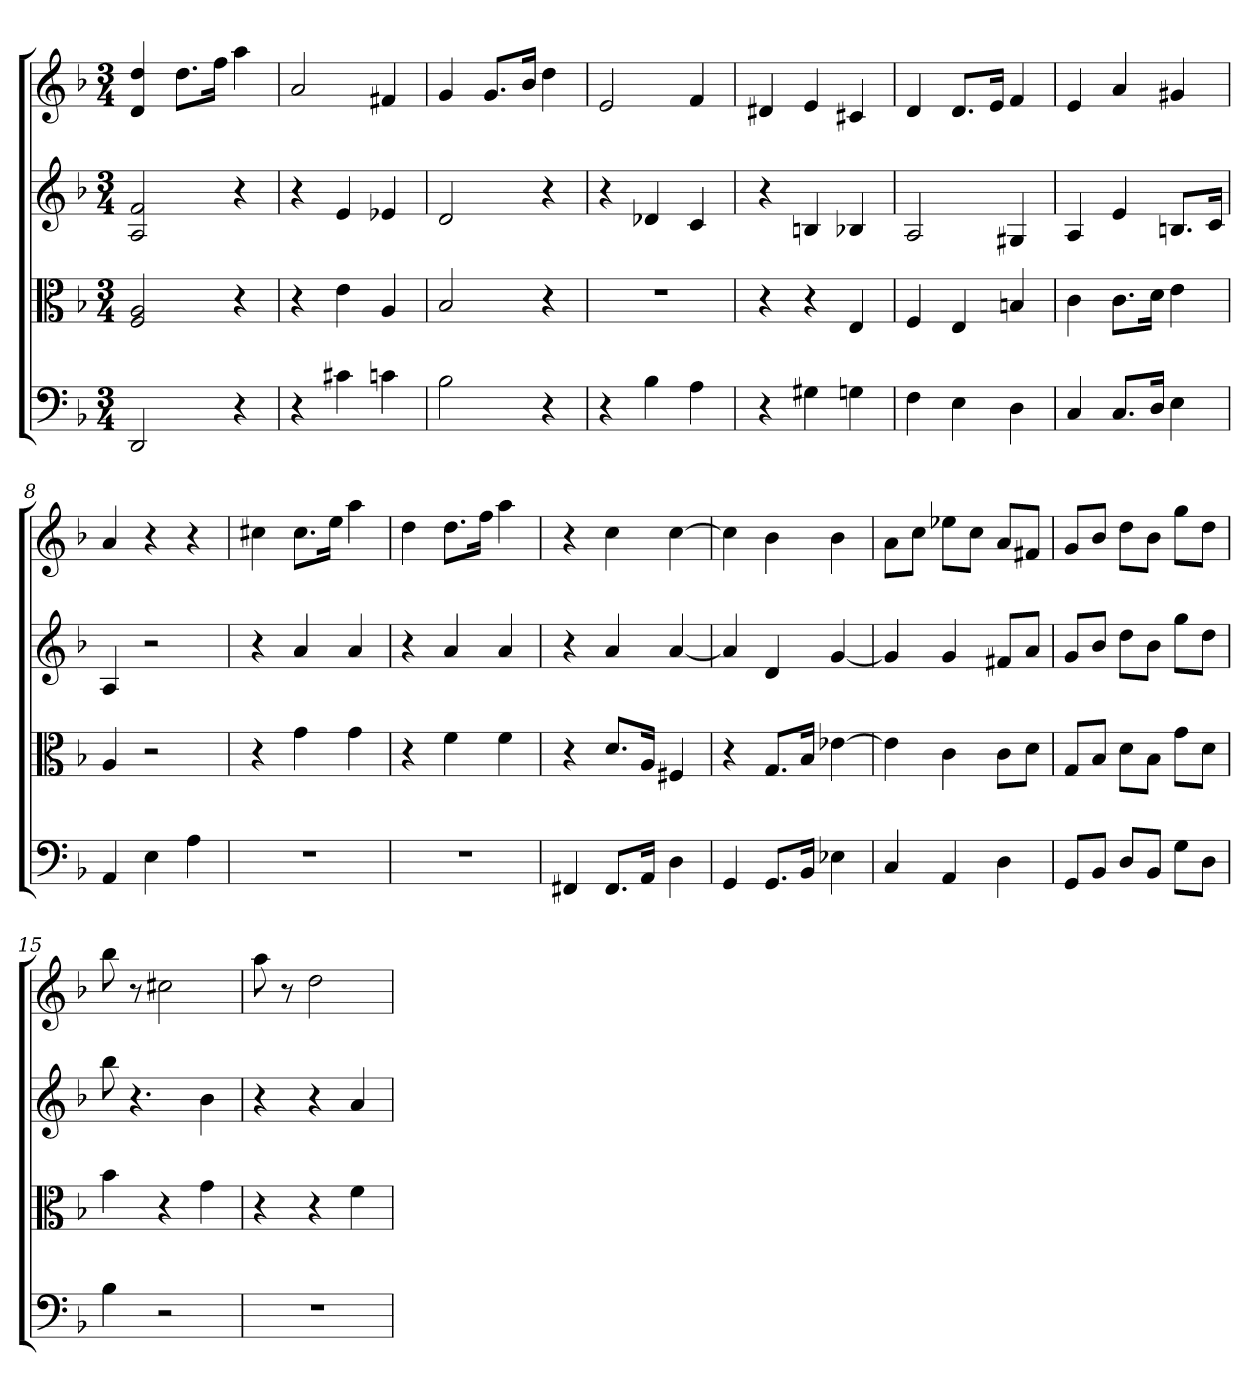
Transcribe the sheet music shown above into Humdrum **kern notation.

**kern	**kern	**kern	**kern
*part4	*part3	*part2	*part1
*staff4	*staff3	*staff2	*staff1
*clefF4	*clefC3	*	*
*k[b-]	*k[b-]	*k[b-]	*k[b-]
*d:	*d:	*d:	*d:
*M3/4	*M3/4	*M3/4	*M3/4
=	=	=	=
2DD	2F 2A	2A 2f	4d 4dd
.	.	.	8.ddL
.	.	.	16ffJk
4r	4r	4r	4aa
=2	=2	=2	=2
4r	4r	4r	2a
4c#X	4e	4e	.
4cn	4A	4e-X	4f#X
=3	=3	=3	=3
2B-	2B-	2d	4g
.	.	.	8.gL
.	.	.	16b-Jk
4r	4r	4r	4dd
=4	=4	=4	=4
4r	2.r	4r	2e
4B-	.	4d-X	.
4A	.	4c	4f
=5	=5	=5	=5
4r	4r	4r	4d#X
4G#X	4r	4Bn	4e
4Gn	4E	4B-X	4c#X
=6	=6	=6	=6
4F	4F	2A	4d
4E	4E	.	8.dL
.	.	.	16eJk
4D	4Bn	4G#X	4f
=7	=7	=7	=7
4C	4c	4A	4e
8.C/L	8.c\L	4e	4a
16D/Jk	16d\Jk	.	.
4E	4e	8.BnL	4g#X
.	.	16cJk	.
=8	=8	=8	=8
4AA	4A	4A	4a
4E	2r	2r	4r
4A	.	.	4r
=9	=9	=9	=9
2.r	4r	4r	4cc#X
.	4g	4a	8.cc#L
.	.	.	16eeJk
.	4g	4a	4aa
=10	=10	=10	=10
2.r	4r	4r	4dd
.	4f	4a	8.ddL
.	.	.	16ffJk
.	4f	4a	4aa
=11	=11	=11	=11
4FF#X	4r	4r	4r
8.FF#/L	8.d/L	4a	4cc
16AA/Jk	16A/Jk	.	.
4D	4F#X	[4a	[4cc
=12	=12	=12	=12
4GG	4r	4a]	4cc]
8.GG/L	8.G/L	4d	4b-
16BB-/Jk	16B-/Jk	.	.
4E-X	[4e-X	[4g	4b-
=13	=13	=13	=13
4C	4e-]	4g]	8aL
.	.	.	8ccJ
4AA	4c	4g	8ee-XL
.	.	.	8ccJ
4D	8c\L	8f#XL	8aL
.	8d\J	8aJ	8f#XJ
=14	=14	=14	=14
8GG/L	8G/L	8gL	8gL
8BB-/J	8B-/J	8b-J	8b-J
8D/L	8d\L	8ddL	8ddL
8BB-/J	8B-\J	8b-J	8b-J
8G\L	8g\L	8ggL	8ggL
8D\J	8d\J	8ddJ	8ddJ
=15	=15	=15	=15
4B-	4b-	8bb-	8bb-
.	.	4.r	8r
2r	4r	.	2cc#X
.	4g	4b-	.
=16	=16	=16	=16
2.r	4r	4r	8aa
.	.	.	8r
.	4r	4r	2dd
.	4f	4a	.
=	=	=	=
*-	*-	*-	*-
